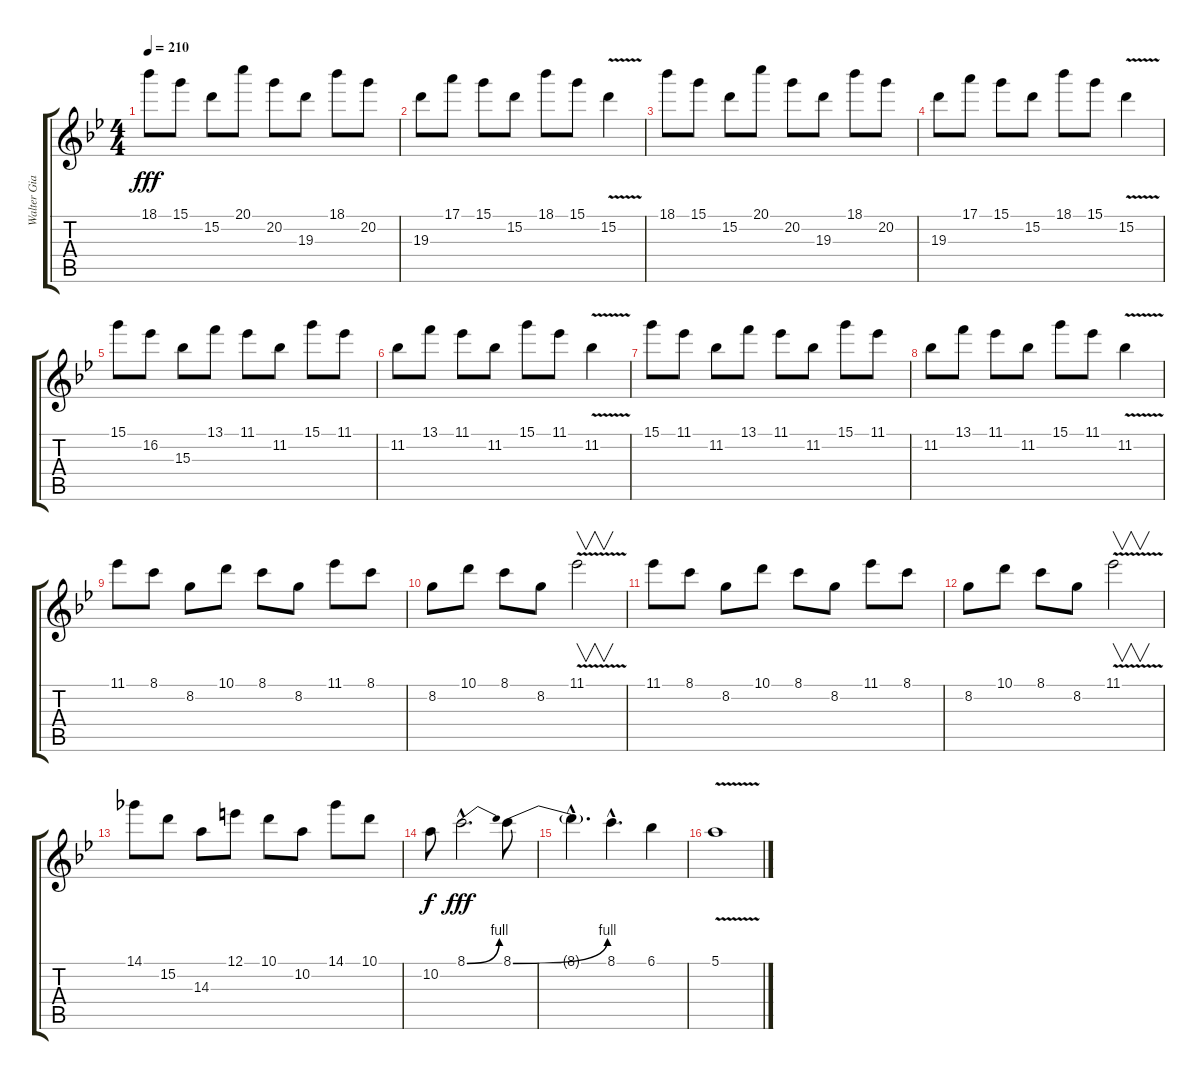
\track ("Walter Giardino" "Walter Gia") {instrument overdrivenguitar}
\staff {score tabs}
\tuning (E4 B3 G3 D3 A2 E2) {hide}
\ts (4 4)
\tempo 210
\clef g2
\ks gminor
18.1.8{dy fff} 15.1.8 15.2.8 20.1.8 20.2.8 19.3.8 18.1.8 20.2.8 |
19.3.8 17.1.8 15.1.8 15.2.8 18.1.8 15.1.8 15.2{v}.4 |
18.1.8 15.1.8 15.2.8 20.1.8 20.2.8 19.3.8 18.1.8 20.2.8 |
19.3.8 17.1.8 15.1.8 15.2.8 18.1.8 15.1.8 15.2{v}.4 |
15.1.8 16.2.8 15.3.8 13.1.8 11.1.8 11.2.8 15.1.8 11.1.8 |
11.2.8 13.1.8 11.1.8 11.2.8 15.1.8 11.1.8 11.2{v}.4 |
15.1.8 11.1.8 11.2.8 13.1.8 11.1.8 11.2.8 15.1.8 11.1.8 |
11.2.8 13.1.8 11.1.8 11.2.8 15.1.8 11.1.8 11.2{v}.4 |
11.1.8 8.1.8 8.2.8 10.1.8 8.1.8 8.2.8 11.1.8 8.1.8 |
8.2.8 10.1.8 8.1.8 8.2.8 11.1{v}.2{v} |
11.1.8 8.1.8 8.2.8 10.1.8 8.1.8 8.2.8 11.1.8 8.1.8 |
8.2.8 10.1.8 8.1.8 8.2.8 11.1{v}.2{v} |
14.1.8 15.2.8 14.3.8 12.1.8 10.1.8 10.2.8 14.1.8 10.1.8 |
10.2.8{dy f} 8.1{be (bend 0 0 60 4) hac}.2{d dy fff} 8.1{be (bend 0 0 60 4)}.8 |
8.1{hac t}.4{d} 8.1{hac}.4{d} 6.1.4 |
5.1{v}.1
